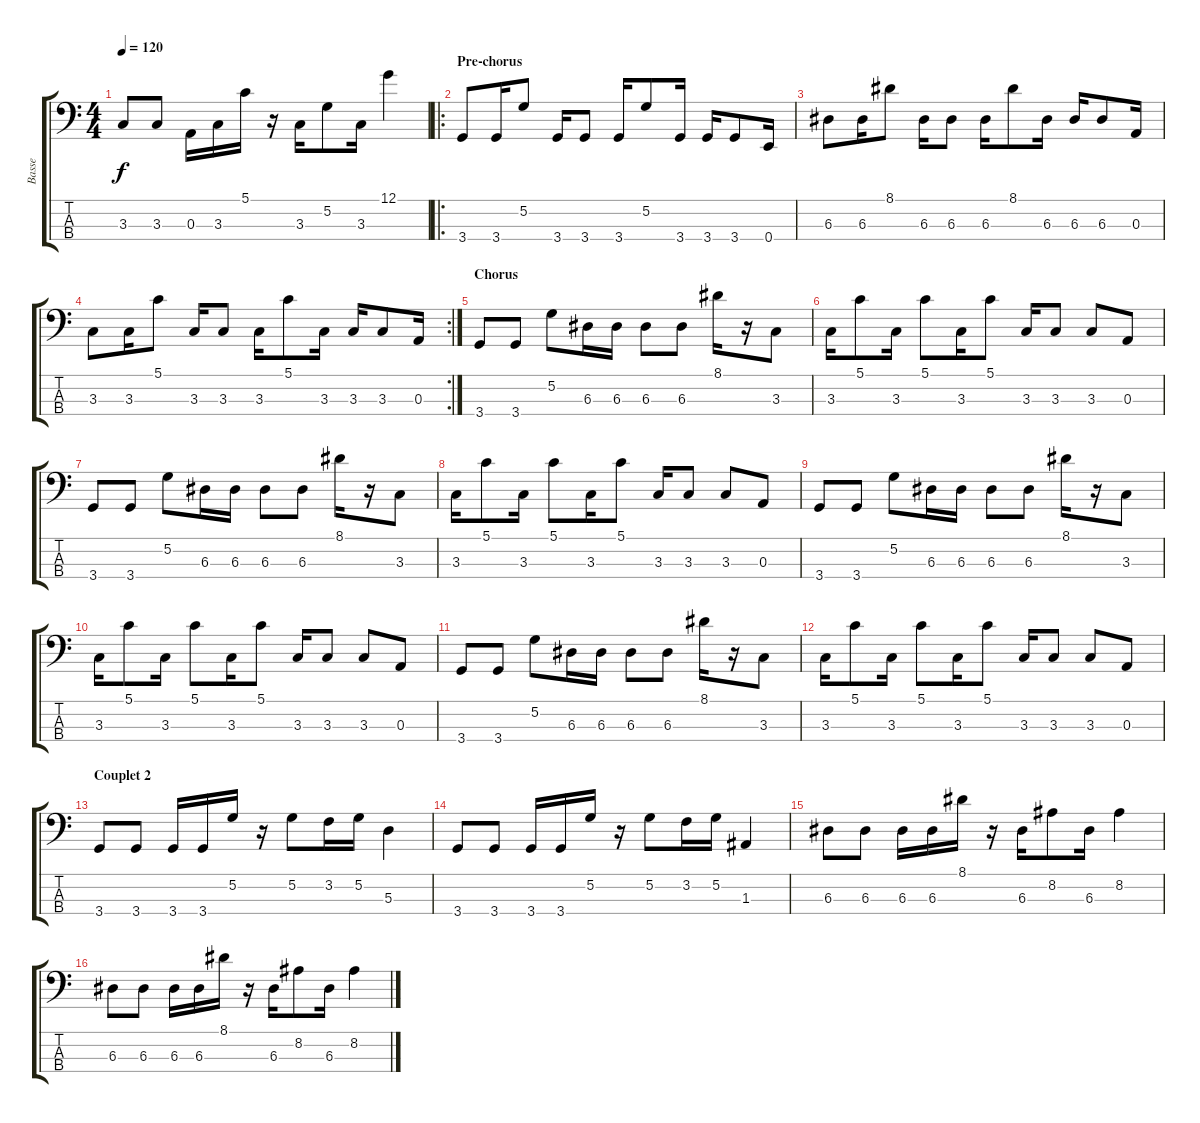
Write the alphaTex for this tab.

\track ("Basse" "Basse") {instrument slapbass2}
\staff {score tabs}
\tuning (G2 D2 A1 E1) {hide}
\ts (4 4)
\tempo 120
\clef f4
\ks c
3.3.8{dy f} 3.3.8 0.3.16 3.3.16 5.1.16 r.16 3.3.16 5.2.8 3.3.16 12.1.4 |
\ro
\section ("" "Pre-chorus")
3.4.8 3.4.16 5.2.8 3.4.16 3.4.8 3.4.16 5.2.8 3.4.16 3.4.16 3.4.8 0.4.16 |
6.3.8 6.3.16 8.1.8 6.3.16 6.3.8 6.3.16 8.1.8 6.3.16 6.3.16 6.3.8 0.3.16 |
\rc 2
3.3.8 3.3.16 5.1.8 3.3.16 3.3.8 3.3.16 5.1.8 3.3.16 3.3.16 3.3.8 0.3.16 |
\section ("" "Chorus")
3.4.8 3.4.8 5.2.8 6.3.16 6.3.16 6.3.8 6.3.8 8.1.16 r.16 3.3.8 |
3.3.16 5.1.8 3.3.16 5.1.8 3.3.16 5.1.8 3.3.16 3.3.8 3.3.8 0.3.8 |
3.4.8 3.4.8 5.2.8 6.3.16 6.3.16 6.3.8 6.3.8 8.1.16 r.16 3.3.8 |
3.3.16 5.1.8 3.3.16 5.1.8 3.3.16 5.1.8 3.3.16 3.3.8 3.3.8 0.3.8 |
3.4.8 3.4.8 5.2.8 6.3.16 6.3.16 6.3.8 6.3.8 8.1.16 r.16 3.3.8 |
3.3.16 5.1.8 3.3.16 5.1.8 3.3.16 5.1.8 3.3.16 3.3.8 3.3.8 0.3.8 |
3.4.8 3.4.8 5.2.8 6.3.16 6.3.16 6.3.8 6.3.8 8.1.16 r.16 3.3.8 |
3.3.16 5.1.8 3.3.16 5.1.8 3.3.16 5.1.8 3.3.16 3.3.8 3.3.8 0.3.8 |
\section ("" "Couplet 2")
3.4.8 3.4.8 3.4.16 3.4.16 5.2.16 r.16 5.2.8 3.2.16 5.2.16 5.3.4 |
3.4.8 3.4.8 3.4.16 3.4.16 5.2.16 r.16 5.2.8 3.2.16 5.2.16 1.3.4 |
6.3.8 6.3.8 6.3.16 6.3.16 8.1.16 r.16 6.3.16 8.2.8 6.3.16 8.2.4 |
6.3.8 6.3.8 6.3.16 6.3.16 8.1.16 r.16 6.3.16 8.2.8 6.3.16 8.2.4
